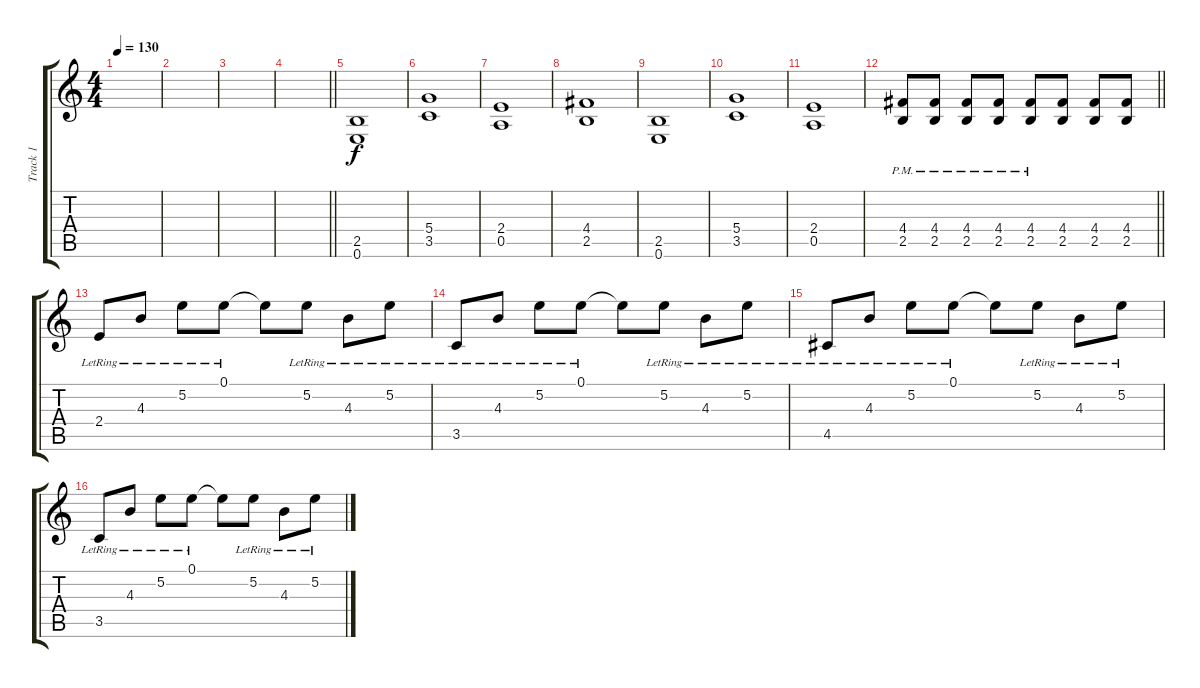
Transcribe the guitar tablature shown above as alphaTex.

\track ("Track 1" "Track 1") {instrument distortionguitar}
\staff {score tabs}
\tuning (E4 B3 G3 D3 A2 E2) {hide}
\ts (4 4)
\tempo 130
\clef g2
\ks c
|
|
|
\barLineRight lightlight
|
(2.5 0.6).1{instrument distortionguitar} |
(5.4 3.5).1 |
(2.4 0.5).1 |
(4.4 2.5).1 |
(2.5 0.6).1 |
(5.4 3.5).1 |
(2.4 0.5).1 |
\barLineRight lightlight
(4.4{pm} 2.5{pm}).8 (4.4{pm} 2.5{pm}).8 (4.4{pm} 2.5{pm}).8 (4.4{pm} 2.5{pm}).8 (4.4{pm} 2.5{pm}).8 (4.4 2.5).8 (4.4 2.5).8 (4.4 2.5).8 |
2.4{lr}.8{instrument acousticguitarsteel} 4.3{lr}.8 5.2{lr}.8 0.1{lr}.8 0.1{t}.8 5.2{lr}.8 4.3{lr}.8 5.2{lr}.8 |
3.5{lr}.8 4.3{lr}.8 5.2{lr}.8 0.1{lr}.8 0.1{t}.8 5.2{lr}.8 4.3{lr}.8 5.2{lr}.8 |
4.5{lr}.8 4.3{lr}.8 5.2{lr}.8 0.1{lr}.8 0.1{t}.8 5.2{lr}.8 4.3{lr}.8 5.2{lr}.8 |
3.5{lr}.8 4.3{lr}.8 5.2{lr}.8 0.1{lr}.8 0.1{t}.8 5.2{lr}.8 4.3{lr}.8 5.2{lr}.8
